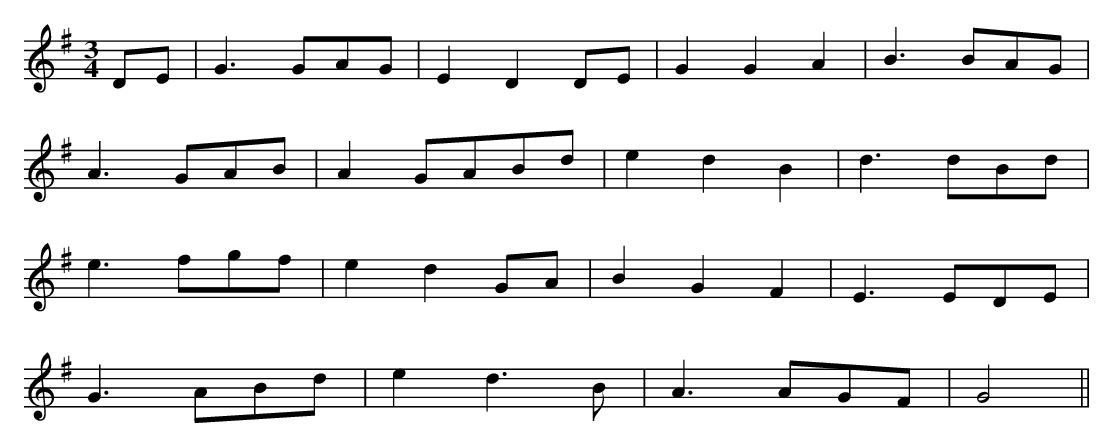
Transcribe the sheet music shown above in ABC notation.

X:1
M:3/4
K:G
DE|G3GAG|E2D2DE|G2G2A2|B3BAG|
A3GAB|A2GABd|e2d2B2|d3dBd|
e3fgf|e2d2GA|B2G2F2|E3EDE|
G3ABd|e2d3B|A3AGF|G4||
